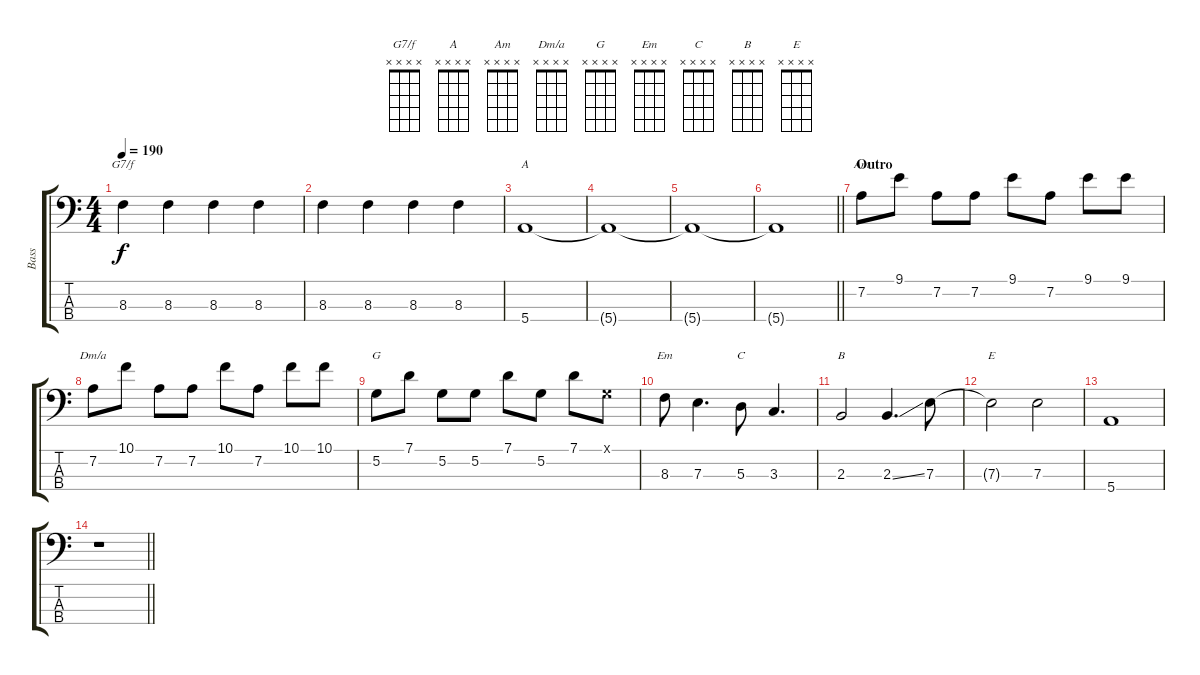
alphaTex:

\track ("Bass" "Bass") {instrument electricbasspick}
\staff {score tabs}
\tuning (G2 D2 A1 E1) {hide}
\chord ("G7/f" x x x x)
\chord ("A" x x x x)
\chord ("Am" x x x x)
\chord ("Dm/a" x x x x)
\chord ("G" x x x x)
\chord ("Em" x x x x)
\chord ("C" x x x x)
\chord ("B" x x x x)
\chord ("E" x x x x)
\ts (4 4)
\tempo 190
\clef f4
\ks aminor
8.3.4{ch "G7/f" dy f} 8.3.4 8.3.4 8.3.4 |
8.3.4 8.3.4 8.3.4 8.3.4 |
5.4.1{ch "A"} |
5.4{t}.1 |
5.4{t}.1 |
\barLineRight lightlight
5.4{t}.1 |
\section ("" "Outro")
\ks c
7.2.8{ch "Am"} 9.1.8 7.2.8 7.2.8 9.1.8 7.2.8 9.1.8 9.1.8 |
7.2.8{ch "Dm/a"} 10.1.8 7.2.8 7.2.8 10.1.8 7.2.8 10.1.8 10.1.8 |
5.2.8{ch "G"} 7.1.8 5.2.8 5.2.8 7.1.8 5.2.8 7.1.8 0.1{x}.8 |
8.3.8{ch "Em"} 7.3.4{d} 5.3.8{ch "C"} 3.3.4{d} |
2.3.2{ch "B"} 2.3{ss}.4{d} 7.3.8 |
7.3{t}.2{ch "E"} 7.3.2 |
5.4.1 |
\barLineRight lightlight
r.1
